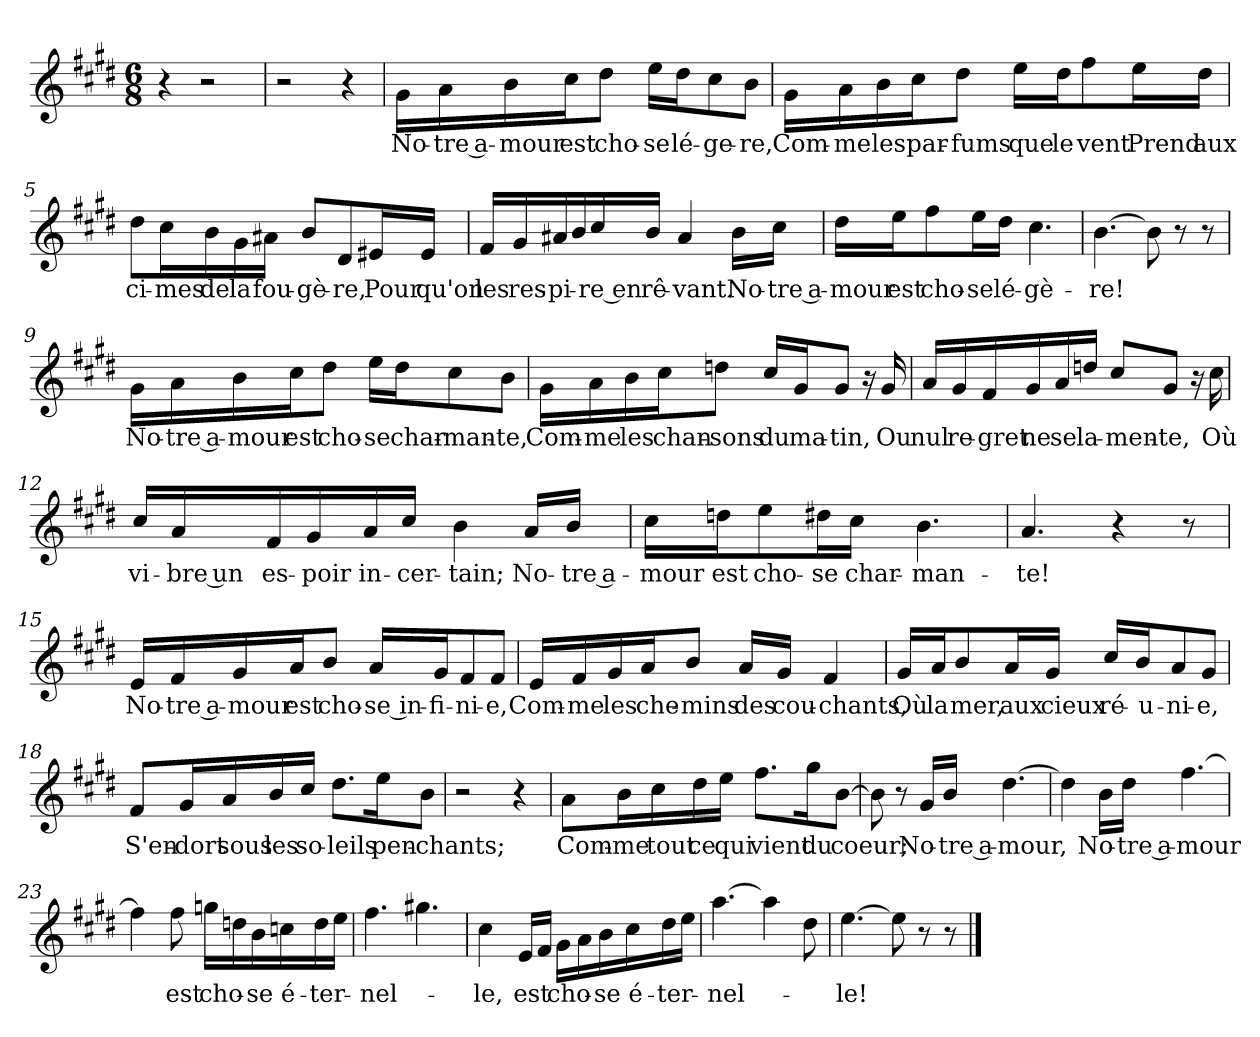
**kern	**text
*part1	*part1
*staff1	*staff1
*clefG2	*
*k[f#c#g#d#]	*
*M6/8	*
=1	=1
4r	.
2r	.
=2	=2
2r	.
4r	.
=3	=3
!	!LO:LY:b
16g#\LL	No-
!	!LO:LY:b
16a\	-tre a-
!	!LO:LY:b
16b\	-mour
!	!LO:LY:b
16cc#\J	est
!	!LO:LY:b
8dd#\J	cho-
!	!LO:LY:b
16ee\LL	-se
!	!LO:LY:b
16dd#\J	lé-
!	!LO:LY:b
8cc#\	-ge-
!	!LO:LY:b
8b\J	-re,
=4	=4
!	!LO:LY:b
16g#\LL	Com-
!	!LO:LY:b
16a\	-me
!	!LO:LY:b
16b\	les
!	!LO:LY:b
16cc#\J	par-
!	!LO:LY:b
8dd#\J	-fums
!	!LO:LY:b
16ee\LL	que
!	!LO:LY:b
16dd#\J	le
!	!LO:LY:b
8ff#\	vent
!	!LO:LY:b
16ee\L	Prend
!	!LO:LY:b
16dd#\JJ	aux
!!LO:LB:g=z
=5	=5
!	!LO:LY:b
8dd#\L	ci-
!	!LO:LY:b
16cc#\L	-mes
!	!LO:LY:b
16b\	de
!	!LO:LY:b
16g#\	la
!	!LO:LY:b
16a#X\JJ	fou-
!	!LO:LY:b
8b/L	-gè-
!	!LO:LY:b
8d#/	-re,
!	!LO:LY:b
16e#X/L	Pour
!	!LO:LY:b
16e#/JJ	qu'on
=6	=6
!	!LO:LY:b
16f#/LL	les
!	!LO:LY:b
16g#/	res-
!	!LO:LY:b
16a#X/	-pi-
16b/	.
!	!LO:LY:b
16cc#/	-re en
!	!LO:LY:b
16b/JJ	rê-
!	!LO:LY:b
4a#/	-vant.
!	!LO:LY:b
16b\LL	No-
!	!LO:LY:b
16cc#\JJ	-tre a-
=7	=7
!	!LO:LY:b
16dd#\LL	-mour
!	!LO:LY:b
16ee\J	est
!	!LO:LY:b
8ff#\	cho-
!	!LO:LY:b
16ee\L	-se
!	!LO:LY:b
16dd#\JJ	lé-
!	!LO:LY:b
4.cc#\	-gè-
=8	=8
!	!LO:LY:b
[4.b\	-re!
8b\]	.
8r	.
8r	.
!!LO:LB:g=z
=9	=9
!	!LO:LY:b
16g#\LL	No-
!	!LO:LY:b
16a\	-tre a-
!	!LO:LY:b
16b\	-mour
!	!LO:LY:b
16cc#\J	est
!	!LO:LY:b
8dd#\J	cho-
!	!LO:LY:b
16ee\LL	-se
!	!LO:LY:b
16dd#\J	char-
!	!LO:LY:b
8cc#\	-man-
!	!LO:LY:b
8b\J	-te,
=10	=10
!	!LO:LY:b
16g#\LL	Com-
!	!LO:LY:b
16a\	-me
!	!LO:LY:b
16b\	les
!	!LO:LY:b
16cc#\J	chan-
!	!LO:LY:b
8ddn\J	-sons
!	!LO:LY:b
16cc#/LL	du
!	!LO:LY:b
16g#/J	ma-
!	!LO:LY:b
8g#/J	-tin,
16r	.
!	!LO:LY:b
16g#/	Ou
=11	=11
!	!LO:LY:b
16a/LL	nul
!	!LO:LY:b
16g#/	re-
!	!LO:LY:b
16f#/	-gret
!	!LO:LY:b
16g#/	ne
!	!LO:LY:b
16a/	se
!	!LO:LY:b
16ddn/JJ	la-
!	!LO:LY:b
8cc#/L	-men-
!	!LO:LY:b
8g#/J	-te,
16r	.
!	!LO:LY:b
16cc#\	Où
!!LO:LB:g=z
=12	=12
!	!LO:LY:b
16cc#/LL	vi-
!	!LO:LY:b
16a/	-bre un
!	!LO:LY:b
16f#/	es-
!	!LO:LY:b
16g#/	-poir
!	!LO:LY:b
16a/	in-
!	!LO:LY:b
16cc#/JJ	-cer-
!	!LO:LY:b
4b\	-tain;
!	!LO:LY:b
16a/LL	No-
!	!LO:LY:b
16b/JJ	-tre a-
=13	=13
!	!LO:LY:b
16cc#\LL	-mour
!	!LO:LY:b
16ddn\J	est
!	!LO:LY:b
8ee\	cho-
!	!LO:LY:b
16dd#X\L	-se
!	!LO:LY:b
16cc#\JJ	char-
!	!LO:LY:b
4.b\	-man-
=14	=14
!	!LO:LY:b
4.a/	-te!
4r	.
8r	.
=15	=15
!	!LO:LY:b
16e/LL	No-
!	!LO:LY:b
16f#/	-tre a-
!	!LO:LY:b
16g#/	-mour
!	!LO:LY:b
16a/J	est
!	!LO:LY:b
8b/J	cho-
!	!LO:LY:b
16a/LL	-se in-
!	!LO:LY:b
16g#/J	-fi-
!	!LO:LY:b
8f#/	-ni-
!	!LO:LY:b
8f#/J	-e,
!!LO:LB:g=z
=16	=16
!	!LO:LY:b
16e/LL	Com-
!	!LO:LY:b
16f#/	-me
!	!LO:LY:b
16g#/	les
!	!LO:LY:b
16a/J	che-
!	!LO:LY:b
8b/J	-mins
!	!LO:LY:b
16a/LL	des
!	!LO:LY:b
16g#/JJ	cou-
!	!LO:LY:b
4f#/	-chants,
=17	=17
!	!LO:LY:b
16g#/LL	Où
!	!LO:LY:b
16a/J	la
!	!LO:LY:b
8b/	mer,
!	!LO:LY:b
16a/L	aux
!	!LO:LY:b
16g#/JJ	cieux
!	!LO:LY:b
16cc#/LL	ré-
!	!LO:LY:b
16b/J	-u-
!	!LO:LY:b
8a/	-ni-
!	!LO:LY:b
8g#/J	e,
=18	=18
!	!LO:LY:b
8f#/L	S'en-
!	!LO:LY:b
16g#/L	-dort
!	!LO:LY:b
16a/	sous
!	!LO:LY:b
16b/	les
!	!LO:LY:b
16cc#/JJ	so-
!	!LO:LY:b
8.dd#\L	-leils
!	!LO:LY:b
16ee\K	pen-
!	!LO:LY:b
8b\J	-chants;
=19	=19
2r	.
4r	.
!!LO:LB:g=z
=20	=20
!	!LO:LY:b
8a\L	Com-
!	!LO:LY:b
16b\L	-me
!	!LO:LY:b
16cc#\	tout
!	!LO:LY:b
16dd#\	ce
!	!LO:LY:b
16ee\JJ	qui
!	!LO:LY:b
8.ff#\L	vient
!	!LO:LY:b
16gg#\K	du
!	!LO:LY:b
[8b\J	coeur;
=21	=21
8b\]	.
8r	.
!	!LO:LY:b
16g#/LL	No-
!	!LO:LY:b
16b/JJ	-tre a-
!	!LO:LY:b
[4.dd#\	-mour,
=22	=22
4dd#\]	.
!	!LO:LY:b
16b\LL	No-
!	!LO:LY:b
16dd#\JJ	-tre a-
!	!LO:LY:b
[4.ff#\	-mour
=23	=23
4ff#\]	.
!	!LO:LY:b
8ff#\	est
!	!LO:LY:b
16ggn\LL	cho-
16ddn\	.
!	!LO:LY:b
16b\	-se
!	!LO:LY:b
16ccn\	é-
!	!LO:LY:b
16dd\	-ter-
16ee\JJ	.
=24	=24
!	!LO:LY:b
4.ff#\	-nel-
4.gg#X\	.
!!LO:LB:g=z
=25	=25
!	!LO:LY:b
4cc#\	-le,
!	!LO:LY:b
16e/LL	est
16f#/JJ	.
!	!LO:LY:b
16g#\LL	cho-
16a\	.
!	!LO:LY:b
16b\	-se
!	!LO:LY:b
16cc#\	é-
!	!LO:LY:b
16dd#\	-ter-
16ee\JJ	.
=26	=26
!	!LO:LY:b
[4.aa\	-nel-
4aa\]	.
8dd#\	.
=27	=27
!	!LO:LY:b
[4.ee\	-le!
8ee\]	.
8r	.
8r	.
==	==
*-	*-
